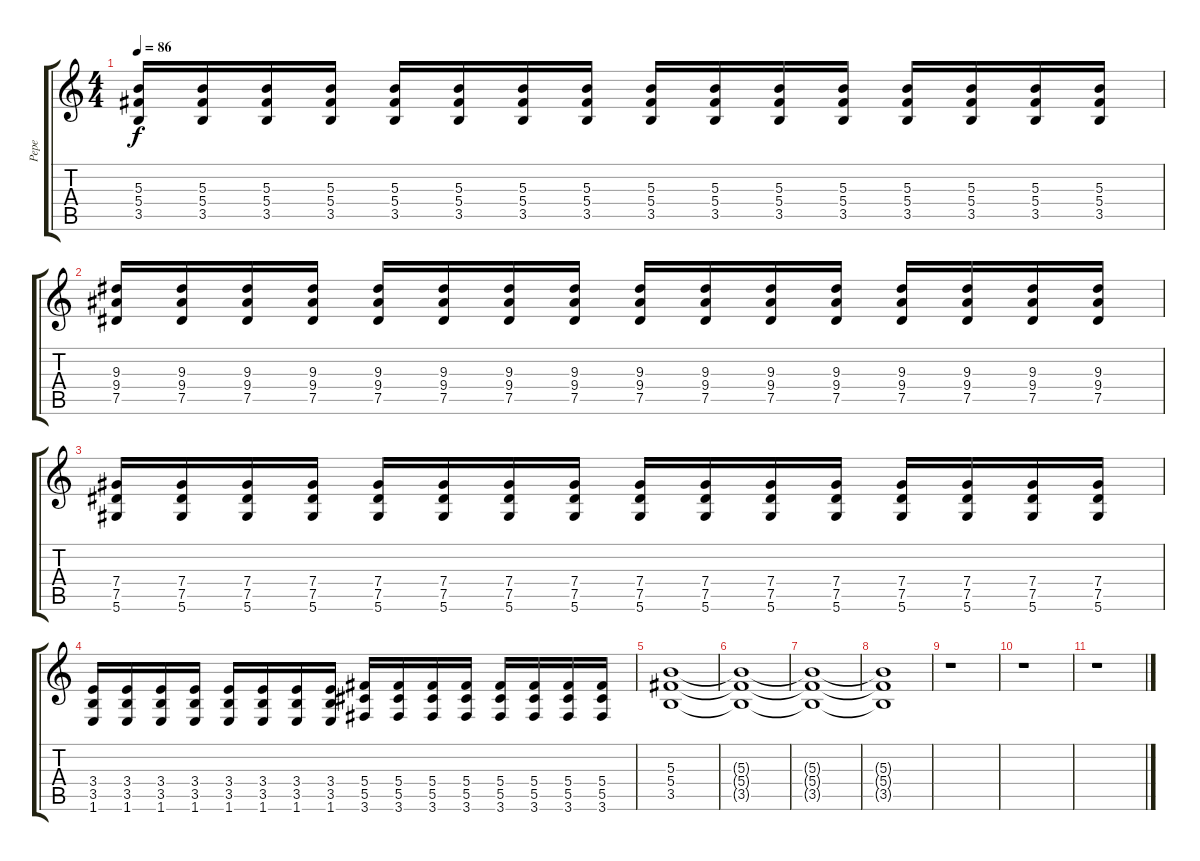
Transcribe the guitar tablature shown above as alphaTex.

\track ("Pepe" "Pepe") {instrument overdrivenguitar}
\staff {score tabs}
\tuning (Eb4 Bb3 Gb3 Db3 Ab2 Eb2) {hide}
\ts (4 4)
\tempo 86
\clef g2
\ks c
(5.3 5.4 3.5).16{dy f} (5.3 5.4 3.5).16 (5.3 5.4 3.5).16 (5.3 5.4 3.5).16 (5.3 5.4 3.5).16 (5.3 5.4 3.5).16 (5.3 5.4 3.5).16 (5.3 5.4 3.5).16 (5.3 5.4 3.5).16 (5.3 5.4 3.5).16 (5.3 5.4 3.5).16 (5.3 5.4 3.5).16 (5.3 5.4 3.5).16 (5.3 5.4 3.5).16 (5.3 5.4 3.5).16 (5.3 5.4 3.5).16 |
(9.3 9.4 7.5).16 (9.3 9.4 7.5).16 (9.3 9.4 7.5).16 (9.3 9.4 7.5).16 (9.3 9.4 7.5).16 (9.3 9.4 7.5).16 (9.3 9.4 7.5).16 (9.3 9.4 7.5).16 (9.3 9.4 7.5).16 (9.3 9.4 7.5).16 (9.3 9.4 7.5).16 (9.3 9.4 7.5).16 (9.3 9.4 7.5).16 (9.3 9.4 7.5).16 (9.3 9.4 7.5).16 (9.3 9.4 7.5).16 |
(7.4 7.5 5.6).16 (7.4 7.5 5.6).16 (7.4 7.5 5.6).16 (7.4 7.5 5.6).16 (7.4 7.5 5.6).16 (7.4 7.5 5.6).16 (7.4 7.5 5.6).16 (7.4 7.5 5.6).16 (7.4 7.5 5.6).16 (7.4 7.5 5.6).16 (7.4 7.5 5.6).16 (7.4 7.5 5.6).16 (7.4 7.5 5.6).16 (7.4 7.5 5.6).16 (7.4 7.5 5.6).16 (7.4 7.5 5.6).16 |
(3.4 3.5 1.6).16 (3.4 3.5 1.6).16 (3.4 3.5 1.6).16 (3.4 3.5 1.6).16 (3.4 3.5 1.6).16 (3.4 3.5 1.6).16 (3.4 3.5 1.6).16 (3.4 3.5 1.6).16 (5.4 5.5 3.6).16 (5.4 5.5 3.6).16 (5.4 5.5 3.6).16 (5.4 5.5 3.6).16 (5.4 5.5 3.6).16 (5.4 5.5 3.6).16 (5.4 5.5 3.6).16 (5.4 5.5 3.6).16 |
(5.3 5.4 3.5).1 |
(5.3{t} 5.4{t} 3.5{t}).1 |
(5.3{t} 5.4{t} 3.5{t}).1 |
(5.3{t} 5.4{t} 3.5{t}).1 |
r.1 |
r.1 |
r.1
